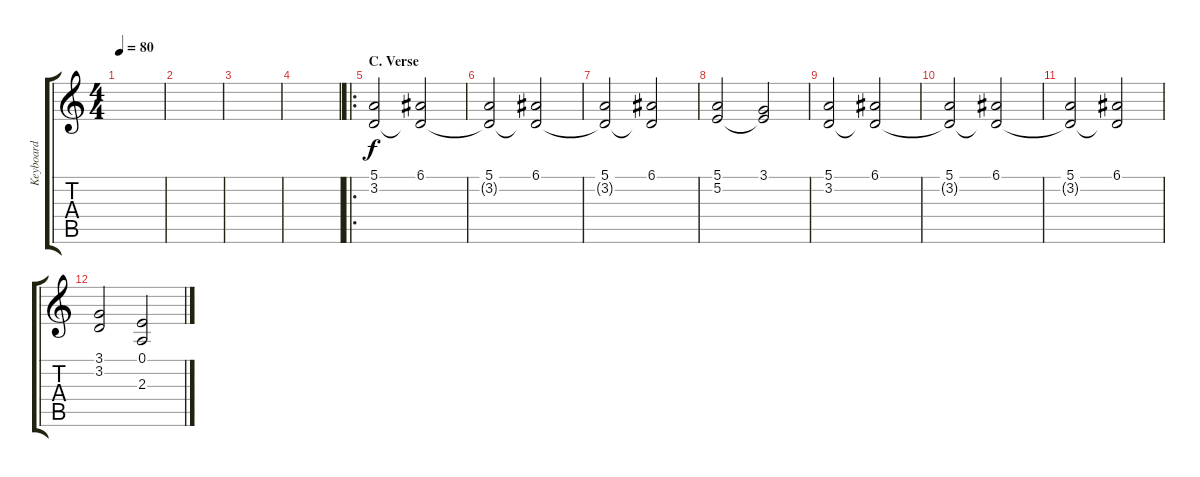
\track ("Keyboard" "Keyboard") {instrument choiraahs}
\staff {score tabs}
\tuning (E4 B3 G3 D3 A2 E2) {hide}
\ts (4 4)
\tempo 80
\clef g2
\ks c
|
|
|
|
\ro
\section ("" "C. Verse")
(5.1 3.2).2 (6.1 3.2{t}).2 |
(5.1 3.2{t}).2 (6.1 3.2{t}).2 |
(5.1 3.2{t}).2 (6.1 3.2{t}).2 |
(5.1 5.2).2 (3.1 5.2{t}).2 |
(5.1 3.2).2 (6.1 3.2{t}).2 |
(5.1 3.2{t}).2 (6.1 3.2{t}).2 |
(5.1 3.2{t}).2 (6.1 3.2{t}).2 |
(3.1 3.2).2 (0.1 2.3).2
